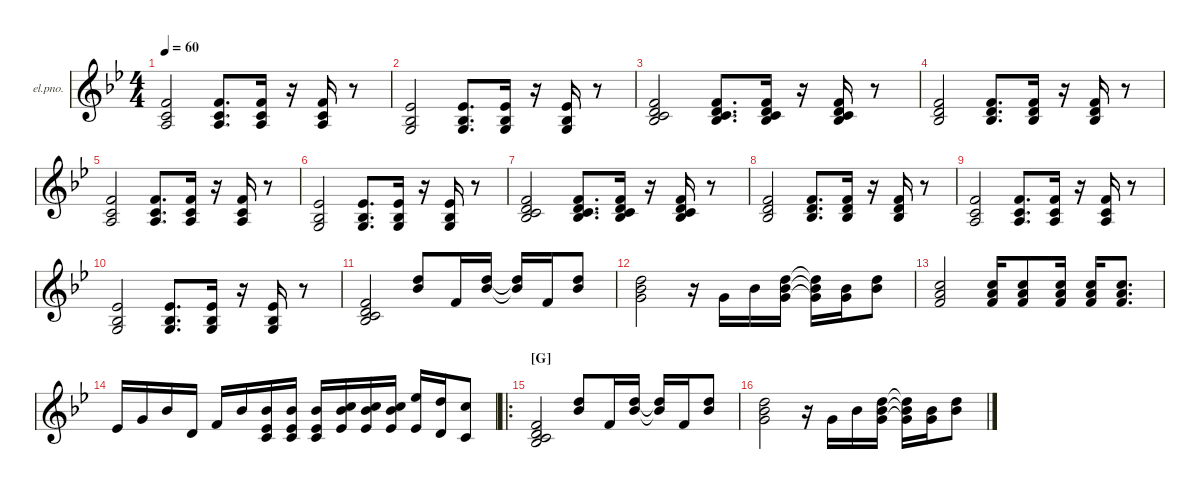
\defaultSystemsLayout 4
\hideDynamics
\bracketExtendMode nobrackets
\firstSystemTrackNameOrientation horizontal
\otherSystemsTrackNameOrientation horizontal
\track ("Electric Piano" "el.pno.") {instrument electricgrandpiano}
\staff {score}
\tuning (E4 B3 G3 D3 A2 E2)
\ts (4 4)
\tempo 60
\clef g2
\ks bb
(1.1{acc forcenatural} 1.2{acc forcenatural} 2.3{acc forcenatural}).2{dy mf beam Up} (1.1{acc forcenatural} 1.2{acc forcenatural} 2.3{acc forcenatural}).8{d beam Up} (1.1{acc forcenatural} 1.2{acc forcenatural} 2.3{acc forcenatural}).16{beam Up} r.16{beam Up} (1.1{acc forcenatural} 1.2{acc forcenatural} 2.3{acc forcenatural}).16{beam Up} r.8{beam Up} |
(4.2{acc b} 3.3{acc b} 5.4{acc forcenatural}).2{beam Up} (4.2{acc b} 3.3{acc b} 5.4{acc forcenatural}).8{d beam Up} (4.2{acc b} 3.3{acc b} 5.4{acc forcenatural}).16{beam Up} r.16{beam Up} (4.2{acc b} 3.3{acc b} 5.4{acc forcenatural}).16{beam Up} r.8{beam Up} |
(1.1{acc forcenatural} 3.2{acc forcenatural} 3.3{acc b} 10.4{acc forcenatural}).2{beam Up} (1.1{acc forcenatural} 3.2{acc forcenatural} 3.3{acc b} 10.4{acc forcenatural}).8{d beam Up} (1.1{acc forcenatural} 3.2{acc forcenatural} 3.3{acc b} 10.4{acc forcenatural}).16{beam Up} r.16{beam Up} (1.1{acc forcenatural} 3.2{acc forcenatural} 3.3{acc b} 10.4{acc forcenatural}).16{beam Up} r.8{beam Up} |
(3.3{acc b} 3.2{acc forcenatural} 1.1{acc forcenatural}).2{beam Up} (3.3{acc b} 3.2{acc forcenatural} 1.1{acc forcenatural}).8{d beam Up} (3.3{acc b} 3.2{acc forcenatural} 1.1{acc forcenatural}).16{beam Up} r.16{beam Up} (3.3{acc b} 3.2{acc forcenatural} 1.1{acc forcenatural}).16{beam Up} r.8{beam Up} |
(1.1{acc forcenatural} 1.2{acc forcenatural} 2.3{acc forcenatural}).2{beam Up} (1.1{acc forcenatural} 1.2{acc forcenatural} 2.3{acc forcenatural}).8{d beam Up} (1.1{acc forcenatural} 1.2{acc forcenatural} 2.3{acc forcenatural}).16{beam Up} r.16{beam Up} (1.1{acc forcenatural} 1.2{acc forcenatural} 2.3{acc forcenatural}).16{beam Up} r.8{beam Up} |
(4.2{acc b} 3.3{acc b} 5.4{acc forcenatural}).2{beam Up} (4.2{acc b} 3.3{acc b} 5.4{acc forcenatural}).8{d beam Up} (4.2{acc b} 3.3{acc b} 5.4{acc forcenatural}).16{beam Up} r.16{beam Up} (4.2{acc b} 3.3{acc b} 5.4{acc forcenatural}).16{beam Up} r.8{beam Up} |
(1.1{acc forcenatural} 3.2{acc forcenatural} 3.3{acc b} 10.4{acc forcenatural}).2{beam Up} (1.1{acc forcenatural} 3.2{acc forcenatural} 3.3{acc b} 10.4{acc forcenatural}).8{d beam Up} (1.1{acc forcenatural} 3.2{acc forcenatural} 3.3{acc b} 10.4{acc forcenatural}).16{beam Up} r.16{beam Up} (1.1{acc forcenatural} 3.2{acc forcenatural} 3.3{acc b} 10.4{acc forcenatural}).16{beam Up} r.8{beam Up} |
(3.3{acc b} 3.2{acc forcenatural} 1.1{acc forcenatural}).2{beam Up} (3.3{acc b} 3.2{acc forcenatural} 1.1{acc forcenatural}).8{d beam Up} (3.3{acc b} 3.2{acc forcenatural} 1.1{acc forcenatural}).16{beam Up} r.16{beam Up} (3.3{acc b} 3.2{acc forcenatural} 1.1{acc forcenatural}).16{beam Up} r.8{beam Up} |
(1.1{acc forcenatural} 1.2{acc forcenatural} 2.3{acc forcenatural}).2{beam Up} (1.1{acc forcenatural} 1.2{acc forcenatural} 2.3{acc forcenatural}).8{d beam Up} (1.1{acc forcenatural} 1.2{acc forcenatural} 2.3{acc forcenatural}).16{beam Up} r.16{beam Up} (1.1{acc forcenatural} 1.2{acc forcenatural} 2.3{acc forcenatural}).16{beam Up} r.8{beam Up} |
(4.2{acc b} 3.3{acc b} 5.4{acc forcenatural}).2{beam Up} (4.2{acc b} 3.3{acc b} 5.4{acc forcenatural}).8{d beam Up} (4.2{acc b} 3.3{acc b} 5.4{acc forcenatural}).16{beam Up} r.16{beam Up} (4.2{acc b} 3.3{acc b} 5.4{acc forcenatural}).16{beam Up} r.8{beam Up} |
(1.1{acc forcenatural} 3.2{acc forcenatural} 3.3{acc b} 10.4{acc forcenatural}).2{beam Up} (10.1{acc forcenatural} 11.2{acc b}).8{beam Up} 1.1{acc forcenatural}.16{beam Up} (10.1{acc forcenatural} 11.2{acc b}).16{beam Up} (10.1{t acc forcenatural} 11.2{t acc b}).16{beam Up} 1.1{acc forcenatural}.16{beam Up} (10.1{acc forcenatural} 11.2{acc b}).8{beam Up} |
(3.1{acc forcenatural} 11.2{acc b} 19.3{acc forcenatural}).2{beam Down} r.16{beam Down} 3.1{acc forcenatural}.16{beam Up} 6.1{acc b}.16{beam Up} (10.1{acc forcenatural} 11.2{acc b} 12.3{acc forcenatural}).16{beam Up} (10.1{t acc forcenatural} 11.2{t acc b} 12.3{t acc forcenatural}).16{beam Down} (3.1{acc forcenatural} 11.2{acc b}).16{beam Down} (6.1{acc b} 15.2{acc forcenatural}).8{beam Down} |
(8.1{acc forcenatural} 10.2{acc forcenatural} 10.3{acc forcenatural}).2{beam Up} (8.1{acc forcenatural} 10.2{acc forcenatural} 10.3{acc forcenatural}).16{beam Up} (8.1{acc forcenatural} 10.2{acc forcenatural} 10.3{acc forcenatural}).8{beam Up} (8.1{acc forcenatural} 10.2{acc forcenatural} 10.3{acc forcenatural}).16{beam Up} (8.1{acc forcenatural} 10.2{acc forcenatural} 10.3{acc forcenatural}).16{beam Up} (8.1{acc forcenatural} 10.2{acc forcenatural} 10.3{acc forcenatural}).8{d beam Up} |
4.2{acc b}.16{beam Up} 3.1{acc forcenatural}.16{beam Up} 6.1{acc b}.16{beam Up} 3.2{acc forcenatural}.16{beam Up} 1.1{acc forcenatural}.16{beam Up} 6.1{acc b}.16{beam Up} (6.1{acc b} 4.2{acc b} 5.3{acc forcenatural}).16{beam Up} (6.1{acc b} 4.2{acc b} 5.3{acc forcenatural}).16{beam Up} (4.2{acc b} 6.1{acc b} 5.3{acc forcenatural}).16{beam Up} (4.2{acc b} 6.1{acc b} 17.3{acc forcenatural}).16{beam Up} (4.2{acc b} 6.1{acc b} 17.3{acc forcenatural}).16{beam Up} (4.2{acc b} 6.1{acc b} 17.3{acc forcenatural}).16{beam Up} (11.1{acc b} 4.2{acc b}).16{beam Up} (10.1{acc forcenatural} 3.2{acc forcenatural}).16{beam Up} (8.1{acc forcenatural} 1.2{acc forcenatural}).8{beam Up} |
\ro
\section ("G" "")
(1.1{acc forcenatural} 3.2{acc forcenatural} 3.3{acc b} 10.4{acc forcenatural}).2{beam Up} (10.1{acc forcenatural} 11.2{acc b}).8{beam Up} 1.1{acc forcenatural}.16{beam Up} (10.1{acc forcenatural} 11.2{acc b}).16{beam Up} (10.1{t acc forcenatural} 11.2{t acc b}).16{beam Up} 1.1{acc forcenatural}.16{beam Up} (10.1{acc forcenatural} 11.2{acc b}).8{beam Up} |
(3.1{acc forcenatural} 11.2{acc b} 19.3{acc forcenatural}).2{beam Down} r.16{beam Down} 3.1{acc forcenatural}.16{beam Up} 6.1{acc b}.16{beam Up} (10.1{acc forcenatural} 11.2{acc b} 12.3{acc forcenatural}).16{beam Up} (10.1{t acc forcenatural} 11.2{t acc b} 12.3{t acc forcenatural}).16{beam Down} (3.1{acc forcenatural} 11.2{acc b}).16{beam Down} (6.1{acc b} 15.2{acc forcenatural}).8{beam Down}
